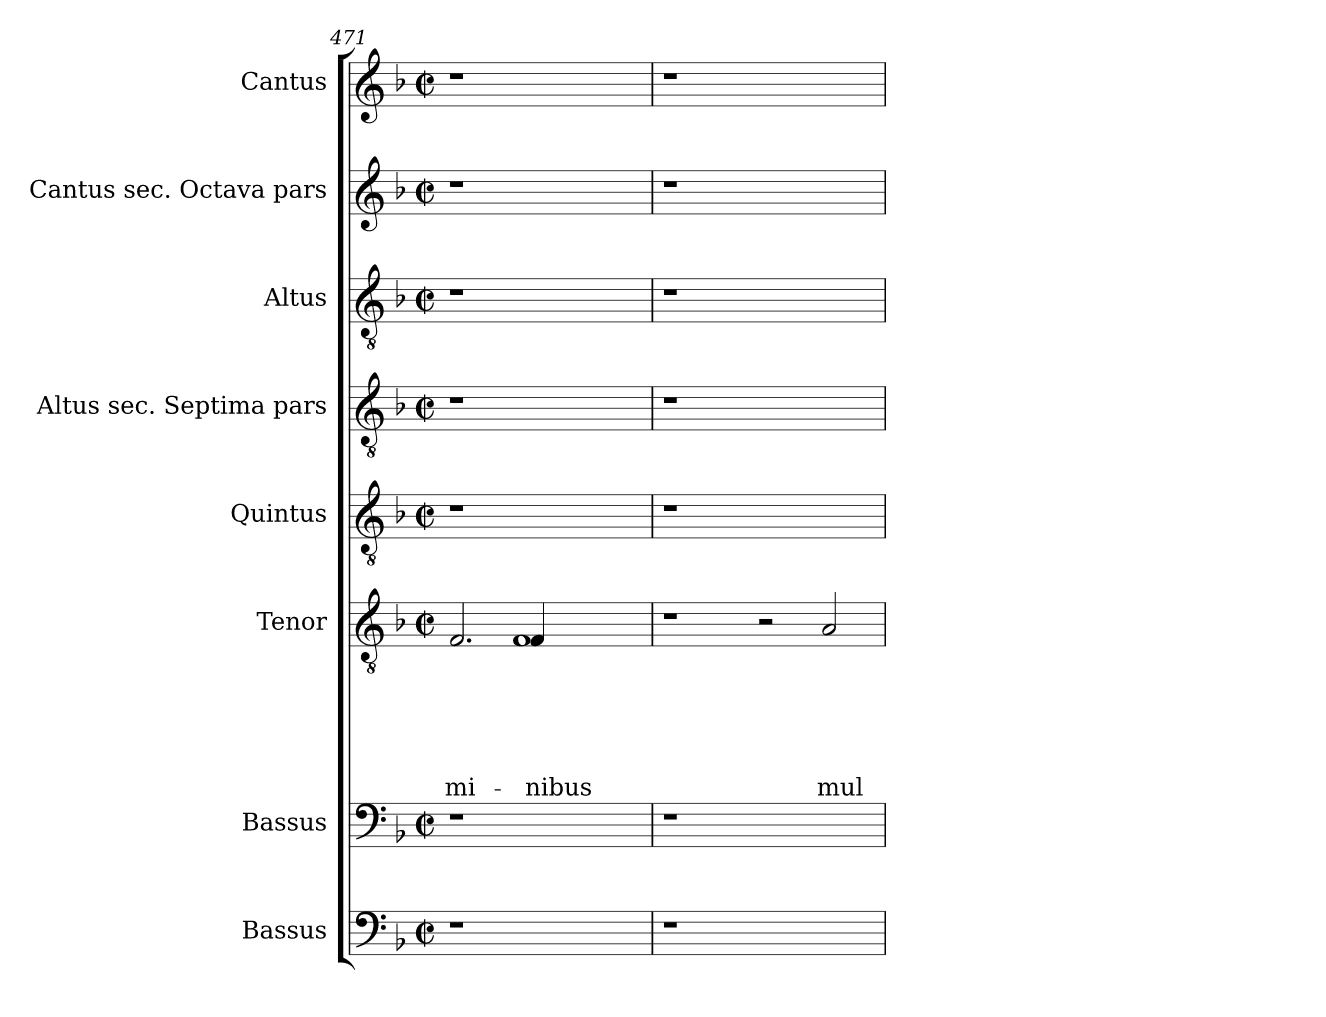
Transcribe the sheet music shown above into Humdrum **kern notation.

**kern	**kern	**kern	**text	**text	**text	**text	**text	**text	**kern	**kern	**kern	**kern	**kern
*part8	*part7	*part6	*part6	*part6	*part6	*part6	*part6	*part6	*part5	*part4	*part3	*part2	*part1
*staff8	*staff7	*staff6	*staff6	*staff6	*staff6	*staff6	*staff6	*staff6	*staff5	*staff4	*staff3	*staff2	*staff1
*I"Bassus	*I"Bassus	*I"Tenor	*	*	*	*	*	*	*I"Quintus	*I"Altus sec. Septima pars	*I"Altus	*I"Cantus sec. Octava pars	*I"Cantus
*	*I'Bassus	*I'Tenor	*	*	*	*	*	*	*I'Quintus	*	*I'Altus	*	*I'Cantus
*clefF4	*clefF4	*clefGv2	*	*	*	*	*	*	*clefGv2	*clefGv2	*clefGv2	*clefG2	*clefG2
*k[b-]	*k[b-]	*k[b-]	*	*	*	*	*	*	*k[b-]	*k[b-]	*k[b-]	*k[b-]	*k[b-]
*F:	*F:	*F:	*	*	*	*	*	*	*F:	*F:	*F:	*F:	*F:
*M2/2	*M2/2	*M2/2	*	*	*	*	*	*	*M2/2	*M2/2	*M2/2	*M2/2	*M2/2
*met(c|)	*met(c|)	*met(c|)	*	*	*	*	*	*	*met(c|)	*met(c|)	*met(c|)	*met(c|)	*met(c|)
=471	=471	=471	=471	=471	=471	=471	=471	=471	=471	=471	=471	=471	=471
!	!	!	!	!	!	!	!	!LO:LY:b	!	!	!	!	!
*	*	*^	*	*	*	*	*	*	*	*	*	*	*
1r	1r	2.F/	2.ryy	.	.	.	.	.	-mi-	1r	1r	1r	1r	1r
!	!	!	!	!	!	!	!	!	!LO:LY:b	!	!	!	!	!
.	.	4F/	1F	.	.	.	.	.	-nibus	.	.	.	.	.
2.ryy	2.ryy	2.ryy	.	.	.	.	.	.	.	2.ryy	2.ryy	2.ryy	2.ryy	2.ryy
*	*	*v	*v	*	*	*	*	*	*	*	*	*	*	*
=472	=472	=472	=472	=472	=472	=472	=472	=472	=472	=472	=472	=472	=472
1r	1r	1r	.	.	.	.	.	.	1r	1r	1r	1r	1r
1ryy	1ryy	2r	.	.	.	.	.	.	1ryy	1ryy	1ryy	1ryy	1ryy
!	!	!	!	!	!	!	!	!LO:LY:b	!	!	!	!	!
.	.	2A/	.	.	.	.	.	mul-	.	.	.	.	.
=	=	=	=	=	=	=	=	=	=	=	=	=	=
*-	*-	*-	*-	*-	*-	*-	*-	*-	*-	*-	*-	*-	*-
